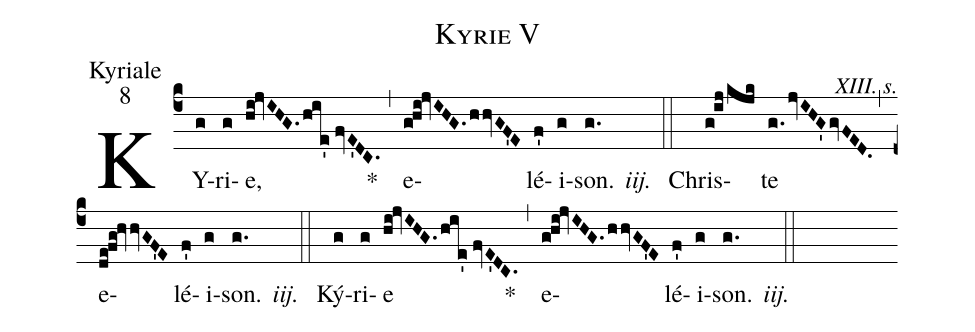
name:Kyrie V;
office-part:Kyriale;
mode:8;
commentary:XIII. s.;
%%
(c4) KY(g)ri(g)e,(hi!jvIHG.hie'//fvE'DC.) *(,) e(g!hi!jvIHG.hhvGF'E)lé(f')i(g)son.(g.) <i>iij.</i>() (::)
Chris(g!ij/kjk)te(g.jvIHG'/gvFED.) (,) e(de!fg!hvvGF'E)lé(f')i(g)son.(g.) <i>iij.</i>() (::)
Ký(g)ri(g)e(hi!jvIHG.hie'//fvE'DC.) *(,) e(g!hi!jvIHG.hhvGF'E)lé(f')i(g)son.(g.) <i>iij.</i>() (::)
